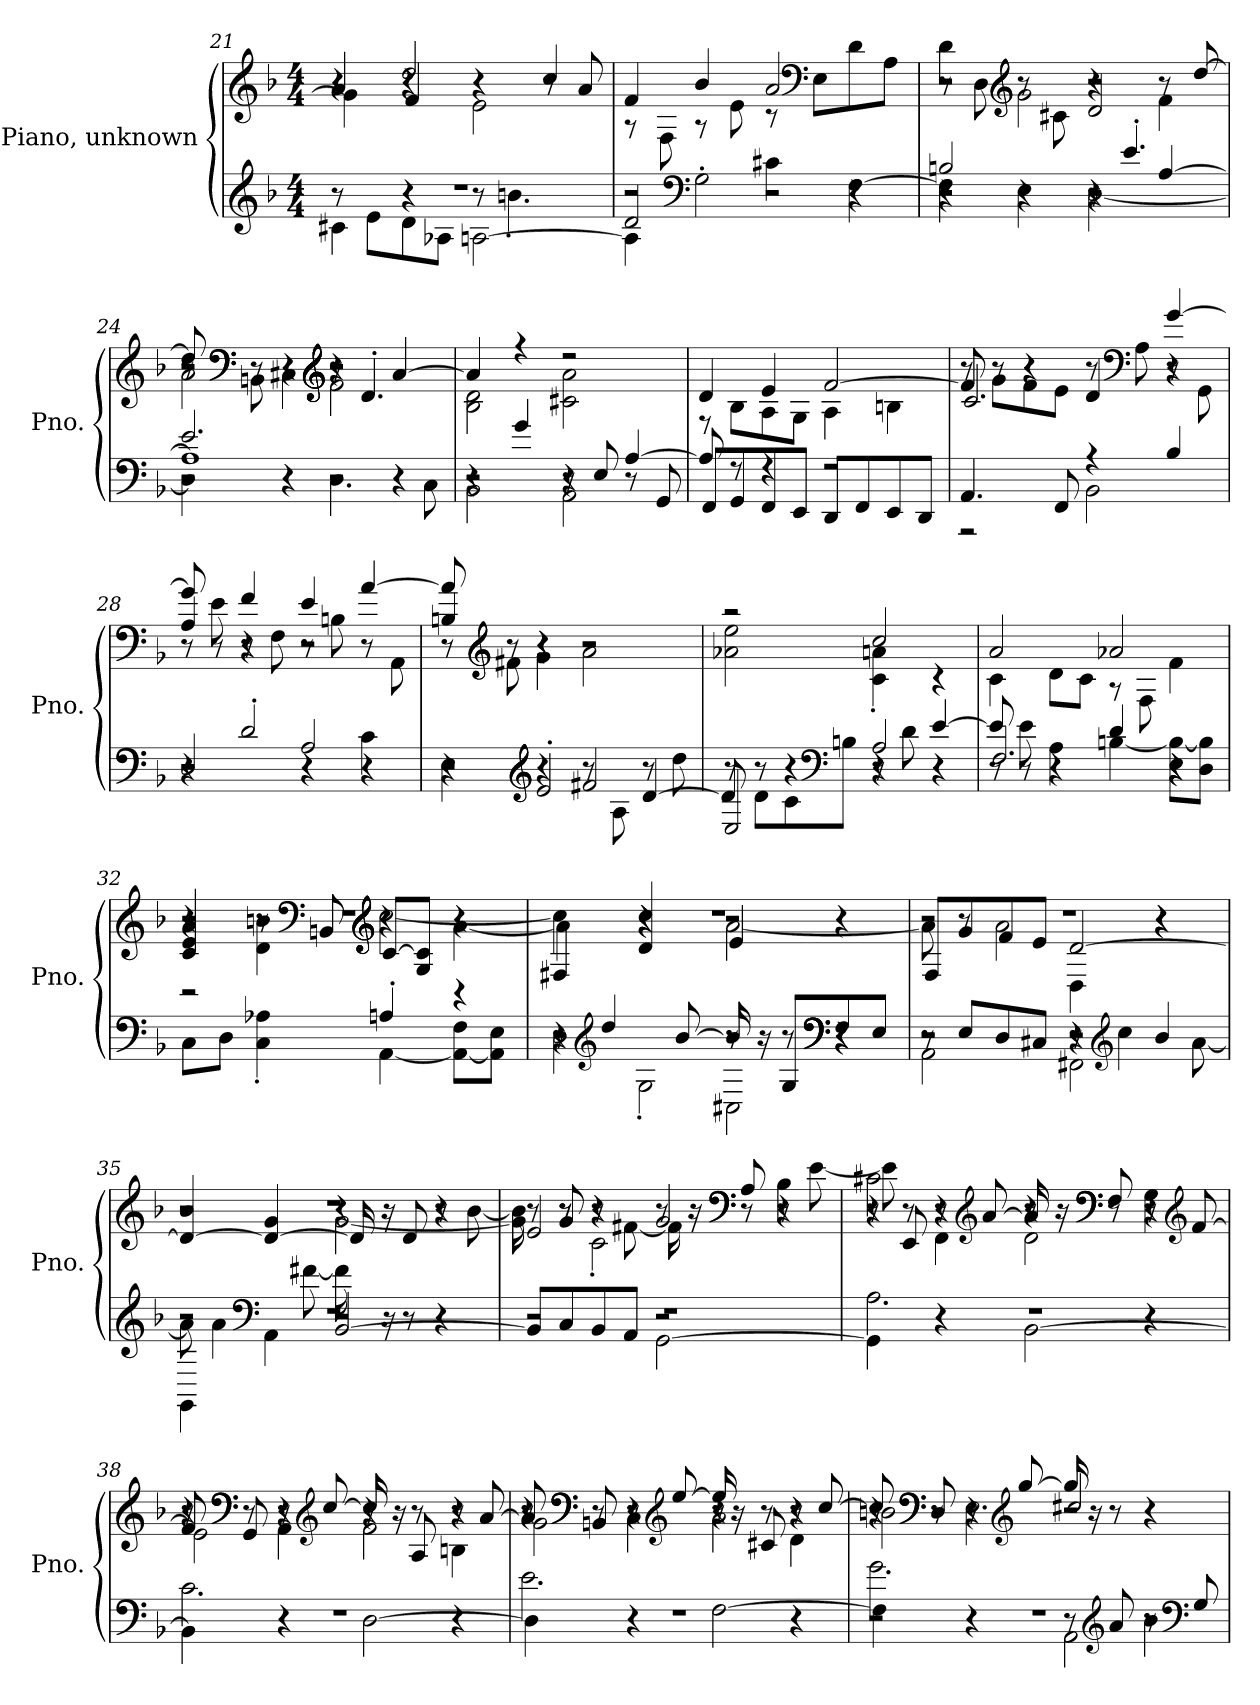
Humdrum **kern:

**kern	**kern
*part1	*part1
*staff2	*staff1
*I"Piano, unknown	*
*I'Pno.	*
*clefG2	*clefG2
*k[b-]	*k[b-]
*M4/4	*M4/4
=21	=21
*^	*^
*	*^	*	*^
1r	8r	4c#X\	4r	4a/	4g\]
.	8e\L	.	.	.	.
.	8d\	4r	2dd/	4f/	4r
.	8A-X\J	.	.	.	.
.	8r	[2An\	.	4r	2e\
.	4.bn'\	.	.	.	.
.	.	.	4cc/	8r	.
.	.	.	.	8a/	.
*	*	*	*	*v	*v
!!LO:LB:g=z
=22	=22	=22	=22	=22
2d/	2r	4A\]	4f/	8r
.	.	.	.	8F\
*clefF4	*	*	*	*
.	.	2G'\	4b-/	8r
.	.	.	.	8e\
2r	4c#X\	.	2a/	8r
*	*	*	*clefF4	*
.	.	.	.	8E\L
.	4r	[4F\	.	8d\
.	.	.	.	8A\J
=23	=23	=23	=23	=23
*	*	*^	*^	*^
2Bn/	4r	2r	4F\]	2r	4d\	2r	8r
.	.	.	.	.	.	.	8D\
*	*	*	*	*clefG2	*	*	*
.	4E\	.	4r	.	2g\	.	8r
.	.	.	.	.	.	.	8c#X\
8r	2r	4r	[2D\	4r	.	2d/	2r
4.e'/	.	.	.	.	.	.	.
.	.	[4A/	.	8r	4f\	.	.
.	.	.	.	[8dd/	.	.	.
=24	=24	=24	=24	=24	=24	=24	=24
2.e/	2r	1A]	4D\]	8dd/]	2a\	2r	8r
*	*	*	*	*clefF4	*	*	*
.	.	.	.	8r	.	.	8BBn\
.	.	.	4r	4r	.	.	4C#X\
*	*	*	*	*clefG2	*	*	*
.	4.D\	.	2r	4r	2f\	8r	2r
.	.	.	.	.	.	4.d'/	.
4r	.	.	.	[4a/	.	.	.
.	8C\	.	.	.	.	.	.
*	*	*v	*v	*	*	*	*
*	*	*	*	*v	*v	*v
!!LO:PB:g=z
=25	=25	=25	=25	=25
2r	2BB-\	4r	4a/]	2B-\ 2d\
.	.	4g/	4r	.
4r	2AA\	8r	2r	2c#X\ 2a\
.	.	8E/	.	.
[4A/	.	8r	.	.
.	.	8GG/	.	.
*	*v	*v	*	*
=26	=26	=26	=26
8A/]	8FF/L	4d/	8r
8r	8GG/	.	8B-\L
4r	8FF/	4e/	8A\
.	8EE/J	.	8G\J
2r	8DD/L	[2f/	4A\
.	8FF/	.	.
.	8EE/	.	4Bn\
.	8DD/J	.	.
=27	=27	=27	=27
*	*	*	*^
4.AA/	2r	8f/]	8r	2.c/
.	.	8r	8g\L	.
.	.	4r	8f\	.
8FF/	.	.	8e\J	.
4r	2BB-\	4d/	8r	.
*	*	*clefF4	*	*
.	.	.	8A\	.
4B-/	.	[4g/	8r	4r
.	.	.	8GG\	.
=28	=28	=28	=28	=28
*	*^	*	*	*
4r	2r	2D/	8g/]	8r	4A/
.	.	.	8r	8e\	.
2d'/	.	.	4f/	8r	4r
.	.	.	.	8F\	.
.	4r	2A/	4e/	8r	2r
.	.	.	.	8Bn\	.
4r	4c\	.	[4a/	8r	.
.	.	.	.	8AA\	.
!!LO:LB:g=z	!!	!!
=29	=29	=29	=29	=29	=29
2r	4E\	4r	8a/]	8r	4Bn/
*	*	*	*clefG2	*	*
.	.	.	8r	8f#X\	.
*clefG2	*	*	*	*	*
.	4r	2e'/	4r	4g\	4r
2f#X/	8r	.	2r	2a\	2r
.	8A\	.	.	.	.
.	8r	[4d/	.	.	.
.	8dd\	.	.	.	.
*	*	*	*	*v	*v
=30	=30	=30	=30	=30
2E/	8r	8d/]	2r	2a-X\ 2ee\
.	8d\L	8r	.	.
.	8c\	4r	.	.
*clefF4	*	*	*	*
.	8Bn\J	.	.	.
4r	8r	2A/	2cc/	4c\' 4an\'
.	8d\	.	.	.
[4e/	4r	.	.	4r
=31	=31	=31	=31	=31
8e/]	8r	2.F/	2a/	4c\
8r	8e\	.	.	.
4r	4A\	.	.	8d\L
.	.	.	.	8c\J
4d/	[4Bn\	.	2a-X/	8r
.	.	.	.	8F\
4r	8E\ 8B\_L	4r	.	4f\
.	8D\ 8B\]J	.	.	.
*	*v	*v	*	*
!!LO:LB:g=z
=32	=32	=32	=32
*	*	*^	*^
2r	8C\L	1r	4r	4c/ 4e/ 4a/	2r
.	8D\J	.	.	.	.
.	4C\' 4A-X\'	.	4d\ 4bn\	8r	.
*	*	*clefF4	*	*	*
.	.	.	.	8BBn/	.
*	*	*clefG2	*	*	*
4An'/	[4AA\	.	[2cc\	[8c/L	4r
.	.	.	.	8G/ 8c/]J	.
4r	8AA\_ 8F\L	.	.	4r	[4a\
.	8AA\] 8E\J	.	.	.	.
=33	=33	=33	=33	=33	=33
*^	*^	*	*	*	*
8r	4r	2r	2D\	1r	4cc\]	4F#X/	4a\]
*clefG2	*	*	*	*	*	*	*
4dd/	.	.	.	.	.	.	.
.	2G'\	.	.	.	4r	4d/ 4cc/	4r
[8b-/	.	.	.	.	.	.	.
16b-/]	.	8r	2C#X\	.	[2a\	4e/	2r
16r	.	.	.	.	.	.	.
8r	.	8G/L	.	.	.	.	.
*clefF4	*	*	*	*	*	*	*
4r	4r	8F/	.	.	.	4r	.
.	.	8E/J	.	.	.	.	.
=34	=34	=34	=34	=34	=34	=34	=34
2r	2r	8r	2AA\	1r	8a\]	8F/L	2r
.	.	8E/L	.	.	8r	8g/	.
.	.	8D/	.	.	2a\	8f/	.
.	.	8C#X/J	.	.	.	8e/J	.
4r	8r	2r	2FF#X\	.	.	[2d/	4D\
*clefG2	*	*	*	*	*	*	*
.	4cc\	.	.	.	.	.	.
4b-/	.	.	.	.	4r	.	4r
.	[8a\	.	.	.	.	.	.
!!LO:LB:g=z	!!	!!	!!
=35	=35	=35	=35	=35	=35	=35	=35
1r	8a\]	2r	4GG\	1r	2r	4d/_ 4b-/	2r
.	4a\	.	.	.	.	.	.
*clefF4	*	*	*	*	*	*	*
.	.	.	4AA\	.	.	4d/_ 4g/	.
.	[8f#X\	.	.	.	.	.	.
.	16f#\]	[2BB-/	2r	.	[2g\	16d/]	4r
.	16r	.	.	.	.	16r	.
.	8r	.	.	.	.	8d/	.
.	4r	.	.	.	.	4r	8r
.	.	.	.	.	.	.	[8b-\
*	*	*v	*v	*	*	*	*
=36	=36	=36	=36	=36	=36	=36
1r	8BB-/L]	2r	2e/	8g\]	8r	8b-\]
.	8C/	.	.	8r	8g/	8r
.	8BB-/	.	.	2c'\	4r	8r
.	8AA/J	.	.	.	.	[8f#X\
.	2r	[2GG\	2g/	.	8r	16f#\]
.	.	.	.	.	.	16r
*	*	*	*clefF4	*	*	*
.	.	.	.	.	8A/	8r
.	.	.	.	4B-\	4r	8r
.	.	.	.	.	.	[8e\
!!LO:LB:g=z	!!	!!	!!
=37	=37	=37	=37	=37	=37	=37
1r	2.A\	4GG\]	4r	2c#X\	8r	8e\]
.	.	.	.	.	8EE/	8r
.	.	4r	8r	.	4r	4FF\
*	*	*	*clefG2	*	*	*
.	.	.	[8a/	.	.	.
.	.	[2BB-\	16a/]	2d\	8r	4r
.	.	.	16r	.	.	.
*	*	*	*clefF4	*	*	*
.	.	.	8r	.	8F/	.
.	4r	.	8r	.	4r	4G\
*	*	*	*clefG2	*	*	*
.	.	.	[8f/	.	.	.
=38	=38	=38	=38	=38	=38	=38
1r	2.c\	4BB-\]	8f/]	2e\	8r	4r
*	*	*	*clefF4	*	*	*
.	.	.	8r	.	8GG/	.
.	.	4r	8r	.	4r	4AA\
*	*	*	*clefG2	*	*	*
.	.	.	[8cc/	.	.	.
.	.	[2D\	16cc/]	2f\	8r	4r
.	.	.	16r	.	.	.
.	.	.	8r	.	8A/	.
.	4r	.	8r	.	4r	4Bn\
.	.	.	[8a/	.	.	.
!!LO:LB:g=z	!!	!!	!!
=39	=39	=39	=39	=39	=39	=39
1r	2.e\	4D\]	8a/]	2g\	8r	4r
*	*	*	*clefF4	*	*	*
.	.	.	8r	.	8BBn/	.
.	.	4r	8r	.	4r	4C\
*	*	*	*clefG2	*	*	*
.	.	.	[8ee/	.	.	.
.	.	[2F\	16ee/]	2a\	8r	4r
.	.	.	16r	.	.	.
.	.	.	8r	.	8c#X/	.
.	4r	.	8r	.	4r	4d\
.	.	.	[8cc/	.	.	.
=40	=40	=40	=40	=40	=40	=40
*	*	*^	*	*	*	*
1r	2.g\	2r	4F\]	8cc/]	2bn\	8r	4r
*	*	*	*	*clefF4	*	*	*
.	.	.	.	8r	.	8D/	.
.	.	.	4r	8r	.	4r	2.E\
*	*	*	*	*clefG2	*	*	*
.	.	.	.	[8gg/	.	.	.
.	.	8r	2AA\	16gg/]	2r	2cc#X/	.
.	.	.	.	16r	.	.	.
*clefG2	*	*	*	*	*	*	*
.	.	8a/	.	8r	.	.	.
.	4b-\	8r	.	4r	.	.	.
*clefF4	*	*	*	*	*	*	*
.	.	8G/	.	.	.	.	.
*v	*v	*v	*v	*	*	*	*
*	*v	*v	*v	*v
=	=
*-	*-
